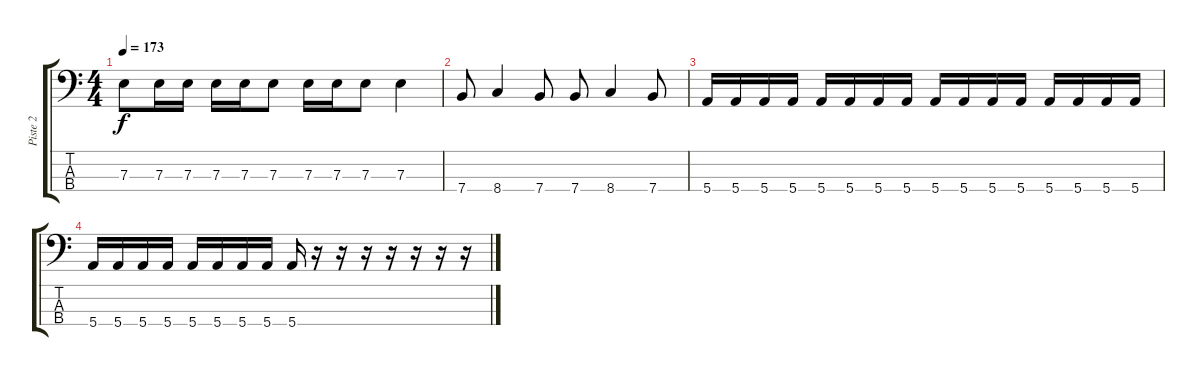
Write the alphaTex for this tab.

\track ("Piste 2" "Piste 2") {instrument acousticguitarnylon}
\staff {score tabs}
\tuning (G2 D2 A1 E1) {hide}
\ts (4 4)
\tempo 173
\clef f4
\ks c
7.3.8{dy f} 7.3.16 7.3.16 7.3.16 7.3.16 7.3.8 7.3.16 7.3.16 7.3.8 7.3.4 |
7.4.8 8.4.4 7.4.8 7.4.8 8.4.4 7.4.8 |
5.4.16 5.4.16 5.4.16 5.4.16 5.4.16 5.4.16 5.4.16 5.4.16 5.4.16 5.4.16 5.4.16 5.4.16 5.4.16 5.4.16 5.4.16 5.4.16 |
5.4.16 5.4.16 5.4.16 5.4.16 5.4.16 5.4.16 5.4.16 5.4.16 5.4.16 r.16 r.16 r.16 r.16 r.16 r.16 r.16
